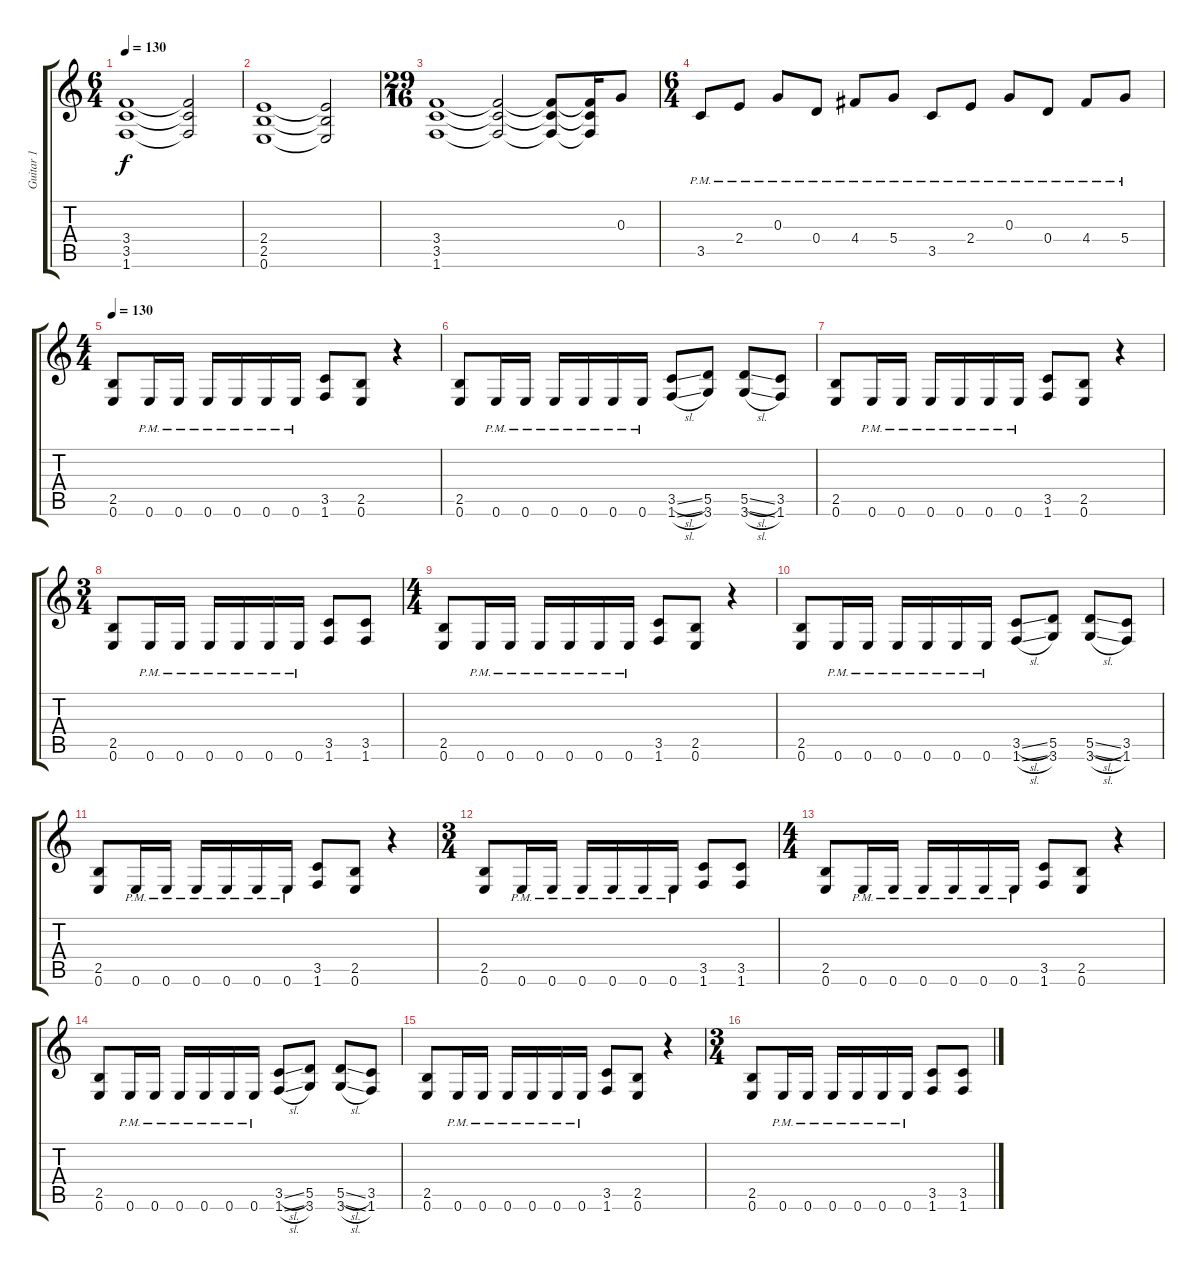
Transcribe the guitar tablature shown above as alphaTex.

\track ("Guitar 1" "Guitar 1") {instrument distortionguitar}
\staff {score tabs}
\tuning (E4 B3 G3 D3 A2 E2) {hide}
\ts (6 4)
\tempo 130
\clef g2
\ks c
(3.4 3.5 1.6).1{dy f} (3.4{t} 3.5{t} 1.6{t}).2 |
(2.4 2.5 0.6).1 (2.4{t} 2.5{t} 0.6{t}).2 |
\ts (29 16)
(3.4 3.5 1.6).1 (3.4{t} 3.5{t} 1.6{t}).2 (3.4{t} 3.5{t} 1.6{t}).8 (3.4{t} 3.5{t} 1.6{t}).16 0.3.8 |
\ts (6 4)
3.5{pm}.8 2.4{pm}.8 0.3{pm}.8 0.4{pm}.8 4.4{pm}.8 5.4{pm}.8 3.5{pm}.8 2.4{pm}.8 0.3{pm}.8 0.4{pm}.8 4.4{pm}.8 5.4{pm}.8 |
\ts (4 4)
\tempo 130
(2.5 0.6).8 0.6{pm}.16 0.6{pm}.16 0.6{pm}.16 0.6{pm}.16 0.6{pm}.16 0.6{pm}.16 (3.5 1.6).8 (2.5 0.6).8 r.4 |
(2.5 0.6).8 0.6{pm}.16 0.6{pm}.16 0.6{pm}.16 0.6{pm}.16 0.6{pm}.16 0.6{pm}.16 (3.5{sl} 1.6{sl}).8 (5.5 3.6).8 (5.5{sl} 3.6{sl}).8 (3.5 1.6).8 |
(2.5 0.6).8 0.6{pm}.16 0.6{pm}.16 0.6{pm}.16 0.6{pm}.16 0.6{pm}.16 0.6{pm}.16 (3.5 1.6).8 (2.5 0.6).8 r.4 |
\ts (3 4)
(2.5 0.6).8 0.6{pm}.16 0.6{pm}.16 0.6{pm}.16 0.6{pm}.16 0.6{pm}.16 0.6{pm}.16 (3.5 1.6).8 (3.5 1.6).8 |
\ts (4 4)
(2.5 0.6).8 0.6{pm}.16 0.6{pm}.16 0.6{pm}.16 0.6{pm}.16 0.6{pm}.16 0.6{pm}.16 (3.5 1.6).8 (2.5 0.6).8 r.4 |
(2.5 0.6).8 0.6{pm}.16 0.6{pm}.16 0.6{pm}.16 0.6{pm}.16 0.6{pm}.16 0.6{pm}.16 (3.5{sl} 1.6{sl}).8 (5.5 3.6).8 (5.5{sl} 3.6{sl}).8 (3.5 1.6).8 |
(2.5 0.6).8 0.6{pm}.16 0.6{pm}.16 0.6{pm}.16 0.6{pm}.16 0.6{pm}.16 0.6{pm}.16 (3.5 1.6).8 (2.5 0.6).8 r.4 |
\ts (3 4)
(2.5 0.6).8 0.6{pm}.16 0.6{pm}.16 0.6{pm}.16 0.6{pm}.16 0.6{pm}.16 0.6{pm}.16 (3.5 1.6).8 (3.5 1.6).8 |
\ts (4 4)
(2.5 0.6).8 0.6{pm}.16 0.6{pm}.16 0.6{pm}.16 0.6{pm}.16 0.6{pm}.16 0.6{pm}.16 (3.5 1.6).8 (2.5 0.6).8 r.4 |
(2.5 0.6).8 0.6{pm}.16 0.6{pm}.16 0.6{pm}.16 0.6{pm}.16 0.6{pm}.16 0.6{pm}.16 (3.5{sl} 1.6{sl}).8 (5.5 3.6).8 (5.5{sl} 3.6{sl}).8 (3.5 1.6).8 |
(2.5 0.6).8 0.6{pm}.16 0.6{pm}.16 0.6{pm}.16 0.6{pm}.16 0.6{pm}.16 0.6{pm}.16 (3.5 1.6).8 (2.5 0.6).8 r.4 |
\ts (3 4)
(2.5 0.6).8 0.6{pm}.16 0.6{pm}.16 0.6{pm}.16 0.6{pm}.16 0.6{pm}.16 0.6{pm}.16 (3.5 1.6).8 (3.5 1.6).8
